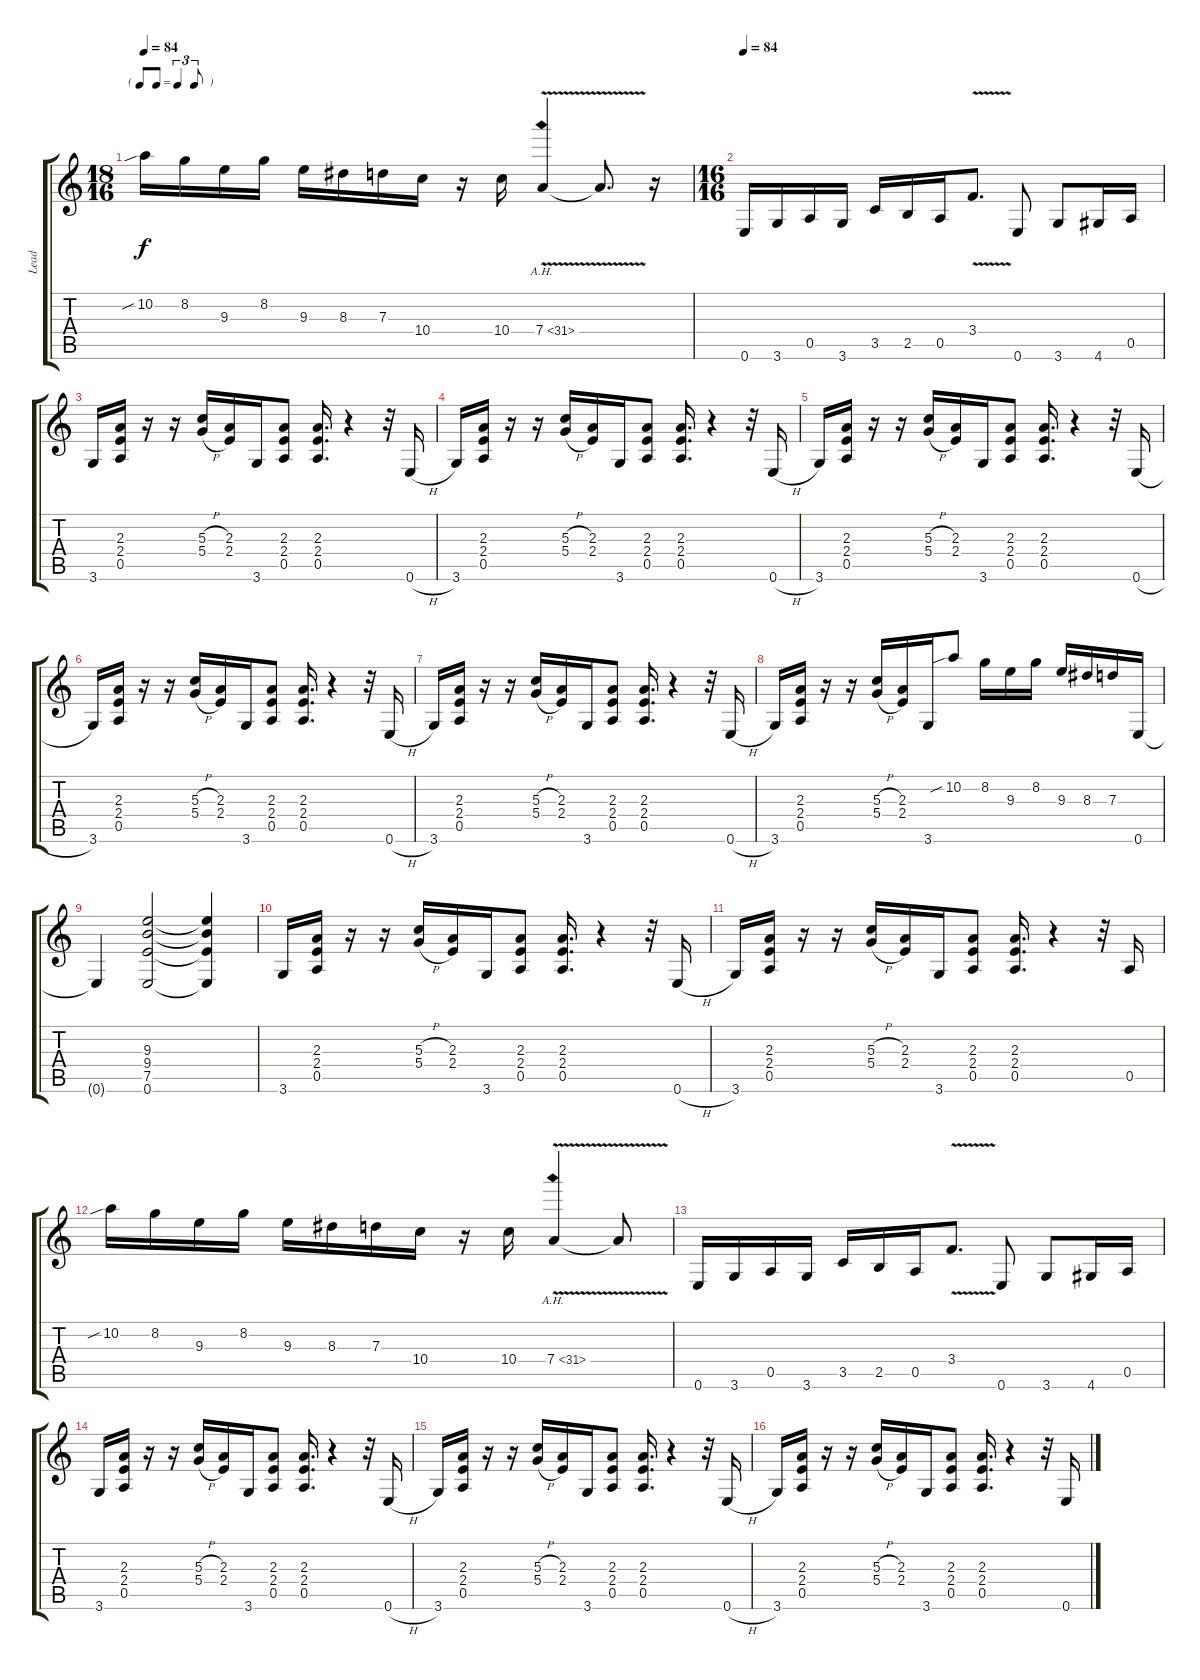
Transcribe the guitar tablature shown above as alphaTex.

\track ("Lead" "Lead") {instrument distortionguitar}
\staff {score tabs}
\tuning (E4 B3 G3 D3 A2 E2) {hide}
\ts (18 16)
\tf triplet8th
\tempo 84
\tempo 91
\tempo 84
\clef g2
\ks c
10.2{sib}.16{dy f instrument distortionguitar} 8.2.16 9.3.16 8.2.16 9.3.16 8.3.16 7.3.16 10.4.16 r.16 10.4.16 7.4{ah 24 v}.4{volume 10} 7.4{t}.8{d} r.16 |
\ts (16 16)
\tempo 84
0.6.16{volume 16} 3.6.16 0.5.16 3.6.16 3.5.16 2.5.16 0.5.16 3.4{v}.8{d} 0.6.8 3.6.8 4.6.16 0.5.16 |
3.6.16 (2.3 2.4 0.5).16 r.16 r.16 (5.3{h} 5.4{h}).16 (2.3 2.4).16 3.6.16 (2.3 2.4 0.5).8 (2.3 2.4 0.5).16{d} r.4 r.32 0.6{h}.16 |
3.6.16 (2.3 2.4 0.5).16 r.16 r.16 (5.3{h} 5.4{h}).16 (2.3 2.4).16 3.6.16 (2.3 2.4 0.5).8 (2.3 2.4 0.5).16{d} r.4 r.32 0.6{h}.16 |
3.6.16 (2.3 2.4 0.5).16 r.16 r.16 (5.3{h} 5.4{h}).16 (2.3 2.4).16 3.6.16 (2.3 2.4 0.5).8 (2.3 2.4 0.5).16{d} r.4 r.32 0.6{h}.16 |
3.6.16 (2.3 2.4 0.5).16 r.16 r.16 (5.3{h} 5.4{h}).16 (2.3 2.4).16 3.6.16 (2.3 2.4 0.5).8 (2.3 2.4 0.5).16{d} r.4 r.32 0.6{h}.16 |
3.6.16 (2.3 2.4 0.5).16 r.16 r.16 (5.3{h} 5.4{h}).16 (2.3 2.4).16 3.6.16 (2.3 2.4 0.5).8 (2.3 2.4 0.5).16{d} r.4 r.32 0.6{h}.16 |
3.6.16 (2.3 2.4 0.5).16 r.16 r.16 (5.3{h} 5.4{h}).16 (2.3 2.4).16 3.6.16 10.2{sib}.8 8.2.16 9.3.16 8.2.16 9.3.16 8.3.16 7.3.16 0.6.16 |
0.6{t}.4 (9.3 9.4 7.5 0.6).2 (9.3{t} 9.4{t} 7.5{t} 0.6{t}).4 |
3.6.16 (2.3 2.4 0.5).16 r.16 r.16 (5.3{h} 5.4{h}).16 (2.3 2.4).16 3.6.16 (2.3 2.4 0.5).8 (2.3 2.4 0.5).16{d} r.4 r.32 0.6{h}.16 |
3.6.16 (2.3 2.4 0.5).16 r.16 r.16 (5.3{h} 5.4{h}).16 (2.3 2.4).16 3.6.16 (2.3 2.4 0.5).8 (2.3 2.4 0.5).16{d} r.4 r.32 0.5.16 |
10.2{sib}.16 8.2.16 9.3.16 8.2.16 9.3.16 8.3.16 7.3.16 10.4.16 r.16 10.4.16 7.4{ah 24 v}.4{volume 10} 7.4{t}.8 |
0.6.16{volume 16} 3.6.16 0.5.16 3.6.16 3.5.16 2.5.16 0.5.16 3.4{v}.8{d} 0.6.8 3.6.8 4.6.16 0.5.16 |
3.6.16 (2.3 2.4 0.5).16 r.16 r.16 (5.3{h} 5.4{h}).16 (2.3 2.4).16 3.6.16 (2.3 2.4 0.5).8 (2.3 2.4 0.5).16{d} r.4 r.32 0.6{h}.16 |
3.6.16 (2.3 2.4 0.5).16 r.16 r.16 (5.3{h} 5.4{h}).16 (2.3 2.4).16 3.6.16 (2.3 2.4 0.5).8 (2.3 2.4 0.5).16{d} r.4 r.32 0.6{h}.16 |
3.6.16 (2.3 2.4 0.5).16 r.16 r.16 (5.3{h} 5.4{h}).16 (2.3 2.4).16 3.6.16 (2.3 2.4 0.5).8 (2.3 2.4 0.5).16{d} r.4 r.32 0.6{h}.16
